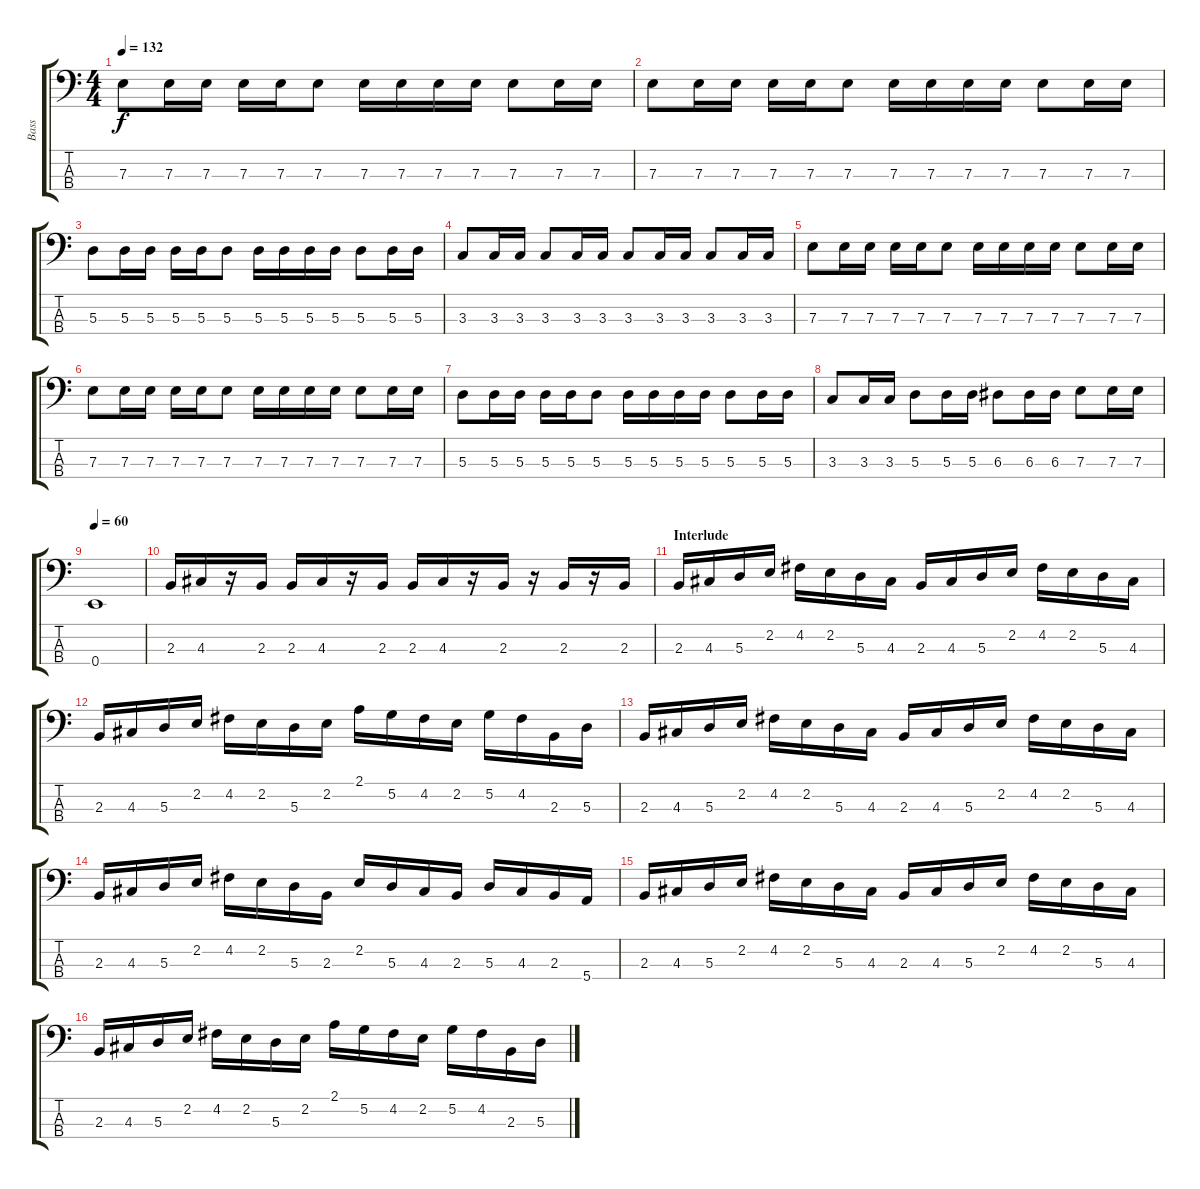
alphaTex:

\track ("Bass" "Bass") {instrument electricbassfinger}
\staff {score tabs}
\tuning (G2 D2 A1 E1) {hide}
\ts (4 4)
\tempo 132
\clef f4
\ks c
7.3.8{dy f} 7.3.16 7.3.16 7.3.16 7.3.16 7.3.8 7.3.16 7.3.16 7.3.16 7.3.16 7.3.8 7.3.16 7.3.16 |
7.3.8 7.3.16 7.3.16 7.3.16 7.3.16 7.3.8 7.3.16 7.3.16 7.3.16 7.3.16 7.3.8 7.3.16 7.3.16 |
5.3.8 5.3.16 5.3.16 5.3.16 5.3.16 5.3.8 5.3.16 5.3.16 5.3.16 5.3.16 5.3.8 5.3.16 5.3.16 |
3.3.8 3.3.16 3.3.16 3.3.8 3.3.16 3.3.16 3.3.8 3.3.16 3.3.16 3.3.8 3.3.16 3.3.16 |
7.3.8 7.3.16 7.3.16 7.3.16 7.3.16 7.3.8 7.3.16 7.3.16 7.3.16 7.3.16 7.3.8 7.3.16 7.3.16 |
7.3.8 7.3.16 7.3.16 7.3.16 7.3.16 7.3.8 7.3.16 7.3.16 7.3.16 7.3.16 7.3.8 7.3.16 7.3.16 |
5.3.8 5.3.16 5.3.16 5.3.16 5.3.16 5.3.8 5.3.16 5.3.16 5.3.16 5.3.16 5.3.8 5.3.16 5.3.16 |
3.3.8 3.3.16 3.3.16 5.3.8 5.3.16 5.3.16 6.3.8 6.3.16 6.3.16 7.3.8 7.3.16 7.3.16 |
\tempo 60
0.4.1 |
2.3.16 4.3.16 r.16 2.3.16 2.3.16 4.3.16 r.16 2.3.16 2.3.16 4.3.16 r.16 2.3.16 r.16 2.3.16 r.16 2.3.16 |
\section ("" "Interlude")
2.3.16 4.3.16 5.3.16 2.2.16 4.2.16 2.2.16 5.3.16 4.3.16 2.3.16 4.3.16 5.3.16 2.2.16 4.2.16 2.2.16 5.3.16 4.3.16 |
2.3.16 4.3.16 5.3.16 2.2.16 4.2.16 2.2.16 5.3.16 2.2.16 2.1.16 5.2.16 4.2.16 2.2.16 5.2.16 4.2.16 2.3.16 5.3.16 |
2.3.16 4.3.16 5.3.16 2.2.16 4.2.16 2.2.16 5.3.16 4.3.16 2.3.16 4.3.16 5.3.16 2.2.16 4.2.16 2.2.16 5.3.16 4.3.16 |
2.3.16 4.3.16 5.3.16 2.2.16 4.2.16 2.2.16 5.3.16 2.3.16 2.2.16 5.3.16 4.3.16 2.3.16 5.3.16 4.3.16 2.3.16 5.4.16 |
2.3.16 4.3.16 5.3.16 2.2.16 4.2.16 2.2.16 5.3.16 4.3.16 2.3.16 4.3.16 5.3.16 2.2.16 4.2.16 2.2.16 5.3.16 4.3.16 |
2.3.16 4.3.16 5.3.16 2.2.16 4.2.16 2.2.16 5.3.16 2.2.16 2.1.16 5.2.16 4.2.16 2.2.16 5.2.16 4.2.16 2.3.16 5.3.16
